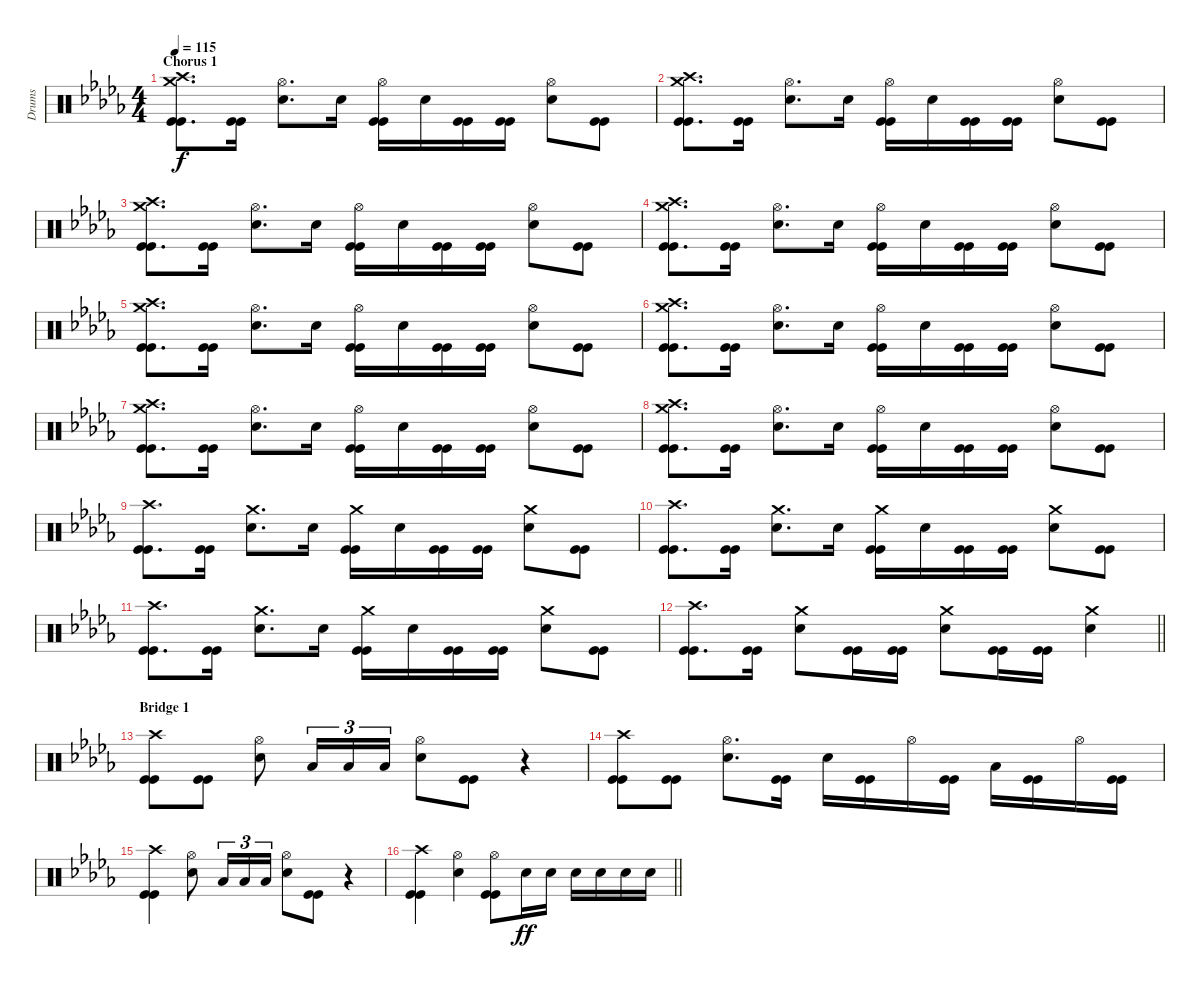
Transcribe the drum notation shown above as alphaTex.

\track ("Drums" "Drums") {instrument percussion}
\staff {score}
\articulation defaults
\ts (4 4)
\section ("" "Chorus 1")
\tempo 115
\clef neutral
\ks bbminor
("Crash high (hit)" "Crash medium (hit)" "Kick (hit)" "Kick (hit)").8{d dy f} ("Kick (hit)" "Kick (hit)").16 ("Hi-Hat (open)" "Electric Snare (hit)").8{d} "Electric Snare (hit)".16 ("Hi-Hat (open)" "Kick (hit)" "Kick (hit)").16 "Electric Snare (hit)".16 ("Kick (hit)" "Kick (hit)").16 ("Kick (hit)" "Kick (hit)").16 ("Hi-Hat (open)" "Electric Snare (hit)").8 ("Kick (hit)" "Kick (hit)").8 |
("Crash high (hit)" "Crash medium (hit)" "Kick (hit)" "Kick (hit)").8{d} ("Kick (hit)" "Kick (hit)").16 ("Hi-Hat (open)" "Electric Snare (hit)").8{d} "Electric Snare (hit)".16 ("Hi-Hat (open)" "Kick (hit)" "Kick (hit)").16 "Electric Snare (hit)".16 ("Kick (hit)" "Kick (hit)").16 ("Kick (hit)" "Kick (hit)").16 ("Hi-Hat (open)" "Electric Snare (hit)").8 ("Kick (hit)" "Kick (hit)").8 |
("Crash high (hit)" "Crash medium (hit)" "Kick (hit)" "Kick (hit)").8{d} ("Kick (hit)" "Kick (hit)").16 ("Hi-Hat (open)" "Electric Snare (hit)").8{d} "Electric Snare (hit)".16 ("Hi-Hat (open)" "Kick (hit)" "Kick (hit)").16 "Electric Snare (hit)".16 ("Kick (hit)" "Kick (hit)").16 ("Kick (hit)" "Kick (hit)").16 ("Hi-Hat (open)" "Electric Snare (hit)").8 ("Kick (hit)" "Kick (hit)").8 |
("Crash high (hit)" "Crash medium (hit)" "Kick (hit)" "Kick (hit)").8{d} ("Kick (hit)" "Kick (hit)").16 ("Hi-Hat (open)" "Electric Snare (hit)").8{d} "Electric Snare (hit)".16 ("Hi-Hat (open)" "Kick (hit)" "Kick (hit)").16 "Electric Snare (hit)".16 ("Kick (hit)" "Kick (hit)").16 ("Kick (hit)" "Kick (hit)").16 ("Hi-Hat (open)" "Electric Snare (hit)").8 ("Kick (hit)" "Kick (hit)").8 |
("Crash high (hit)" "Crash medium (hit)" "Kick (hit)" "Kick (hit)").8{d} ("Kick (hit)" "Kick (hit)").16 ("Hi-Hat (open)" "Electric Snare (hit)").8{d} "Electric Snare (hit)".16 ("Hi-Hat (open)" "Kick (hit)" "Kick (hit)").16 "Electric Snare (hit)".16 ("Kick (hit)" "Kick (hit)").16 ("Kick (hit)" "Kick (hit)").16 ("Hi-Hat (open)" "Electric Snare (hit)").8 ("Kick (hit)" "Kick (hit)").8 |
("Crash high (hit)" "Crash medium (hit)" "Kick (hit)" "Kick (hit)").8{d} ("Kick (hit)" "Kick (hit)").16 ("Hi-Hat (open)" "Electric Snare (hit)").8{d} "Electric Snare (hit)".16 ("Hi-Hat (open)" "Kick (hit)" "Kick (hit)").16 "Electric Snare (hit)".16 ("Kick (hit)" "Kick (hit)").16 ("Kick (hit)" "Kick (hit)").16 ("Hi-Hat (open)" "Electric Snare (hit)").8 ("Kick (hit)" "Kick (hit)").8 |
("Crash high (hit)" "Crash medium (hit)" "Kick (hit)" "Kick (hit)").8{d} ("Kick (hit)" "Kick (hit)").16 ("Hi-Hat (open)" "Electric Snare (hit)").8{d} "Electric Snare (hit)".16 ("Hi-Hat (open)" "Kick (hit)" "Kick (hit)").16 "Electric Snare (hit)".16 ("Kick (hit)" "Kick (hit)").16 ("Kick (hit)" "Kick (hit)").16 ("Hi-Hat (open)" "Electric Snare (hit)").8 ("Kick (hit)" "Kick (hit)").8 |
("Crash high (hit)" "Crash medium (hit)" "Kick (hit)" "Kick (hit)").8{d} ("Kick (hit)" "Kick (hit)").16 ("Hi-Hat (open)" "Electric Snare (hit)").8{d} "Electric Snare (hit)".16 ("Hi-Hat (open)" "Kick (hit)" "Kick (hit)").16 "Electric Snare (hit)".16 ("Kick (hit)" "Kick (hit)").16 ("Kick (hit)" "Kick (hit)").16 ("Hi-Hat (open)" "Electric Snare (hit)").8 ("Kick (hit)" "Kick (hit)").8 |
("Crash high (hit)" "Kick (hit)" "Kick (hit)").8{d} ("Kick (hit)" "Kick (hit)").16 ("Crash medium (hit)" "Electric Snare (hit)").8{d} "Electric Snare (hit)".16 ("Crash medium (hit)" "Kick (hit)" "Kick (hit)").16 "Electric Snare (hit)".16 ("Kick (hit)" "Kick (hit)").16 ("Kick (hit)" "Kick (hit)").16 ("Crash medium (hit)" "Electric Snare (hit)").8 ("Kick (hit)" "Kick (hit)").8 |
("Crash high (hit)" "Kick (hit)" "Kick (hit)").8{d} ("Kick (hit)" "Kick (hit)").16 ("Crash medium (hit)" "Electric Snare (hit)").8{d} "Electric Snare (hit)".16 ("Crash medium (hit)" "Kick (hit)" "Kick (hit)").16 "Electric Snare (hit)".16 ("Kick (hit)" "Kick (hit)").16 ("Kick (hit)" "Kick (hit)").16 ("Crash medium (hit)" "Electric Snare (hit)").8 ("Kick (hit)" "Kick (hit)").8 |
("Crash high (hit)" "Kick (hit)" "Kick (hit)").8{d} ("Kick (hit)" "Kick (hit)").16 ("Crash medium (hit)" "Electric Snare (hit)").8{d} "Electric Snare (hit)".16 ("Crash medium (hit)" "Kick (hit)" "Kick (hit)").16 "Electric Snare (hit)".16 ("Kick (hit)" "Kick (hit)").16 ("Kick (hit)" "Kick (hit)").16 ("Crash medium (hit)" "Electric Snare (hit)").8 ("Kick (hit)" "Kick (hit)").8 |
\barLineRight lightlight
("Crash high (hit)" "Kick (hit)" "Kick (hit)").8{d} ("Kick (hit)" "Kick (hit)").16 ("Crash medium (hit)" "Electric Snare (hit)").8 ("Kick (hit)" "Kick (hit)").16 ("Kick (hit)" "Kick (hit)").16 ("Crash medium (hit)" "Electric Snare (hit)").8 ("Kick (hit)" "Kick (hit)").16 ("Kick (hit)" "Kick (hit)").16 ("Crash medium (hit)" "Electric Snare (hit)").4 |
\section ("" "Bridge 1")
("Crash high (hit)" "Kick (hit)" "Kick (hit)").8 ("Kick (hit)" "Kick (hit)").8 ("Hi-Hat (open)" "Electric Snare (hit)").8 "Low Tom (hit)".16{tu (3 2)} "Low Tom (hit)".16{tu (3 2)} "Low Tom (hit)".16{tu (3 2)} ("Hi-Hat (open)" "Electric Snare (hit)").8 ("Kick (hit)" "Kick (hit)").8 r.4 |
("Crash high (hit)" "Kick (hit)" "Kick (hit)").8 ("Kick (hit)" "Kick (hit)").8 ("Hi-Hat (open)" "Electric Snare (hit)").8{d} ("Kick (hit)" "Kick (hit)").16 "Electric Snare (hit)".16 ("Kick (hit)" "Kick (hit)").16 "Hi-Hat (open)".16 ("Kick (hit)" "Kick (hit)").16 "Low Tom (hit)".16 ("Kick (hit)" "Kick (hit)").16 "Hi-Hat (open)".16 ("Kick (hit)" "Kick (hit)").16 |
("Crash high (hit)" "Kick (hit)" "Kick (hit)").4 ("Hi-Hat (open)" "Electric Snare (hit)").8 "Low Tom (hit)".16{tu (3 2)} "Low Tom (hit)".16{tu (3 2)} "Low Tom (hit)".16{tu (3 2)} ("Hi-Hat (open)" "Electric Snare (hit)").8 ("Kick (hit)" "Kick (hit)").8 r.4 |
\barLineRight lightlight
("Crash high (hit)" "Kick (hit)" "Kick (hit)").4 ("Hi-Hat (open)" "Electric Snare (hit)").4 ("Hi-Hat (open)" "Kick (hit)" "Kick (hit)").8 "Electric Snare (hit)".16{dy ff} "Electric Snare (hit)".16 "Electric Snare (hit)".16 "Electric Snare (hit)".16 "Electric Snare (hit)".16 "Electric Snare (hit)".16
